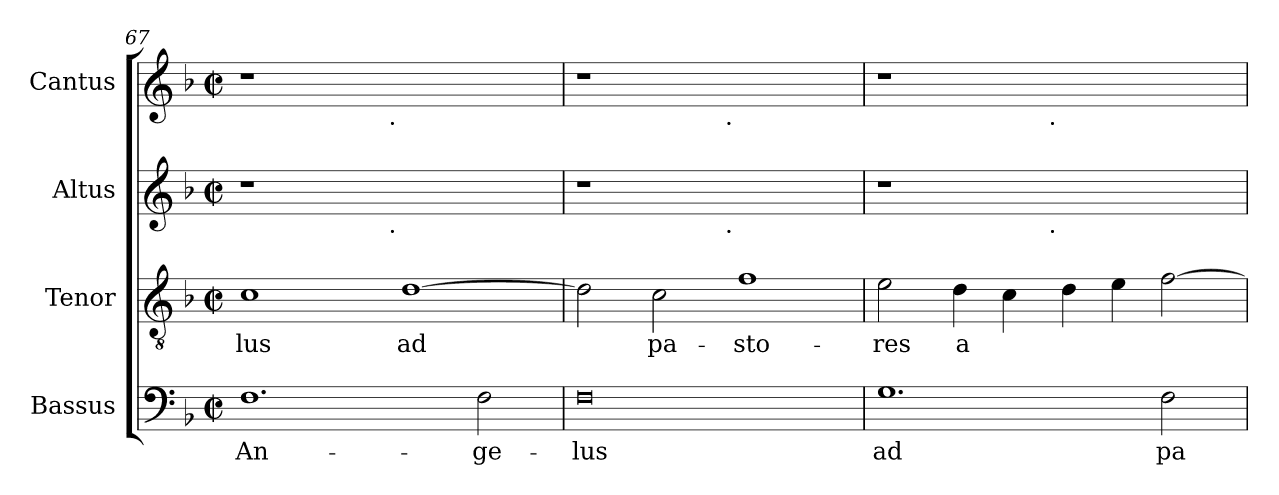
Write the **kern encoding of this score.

**kern	**text	**kern	**text	**kern	**kern
*part4	*part4	*part3	*part3	*part2	*part1
*staff4	*staff4	*staff3	*staff3	*staff2	*staff1
*I"Bassus	*	*I"Tenor	*	*I"Altus	*I"Cantus
*clefF4	*	*clefGv2	*	*clefG2	*clefG2
*k[b-]	*	*k[b-]	*	*k[b-]	*k[b-]
*F:	*	*F:	*	*F:	*F:
*M2/2	*	*M2/2	*	*M2/2	*M2/2
*met(c|)	*	*met(c|)	*	*met(c|)	*met(c|)
=67	=67	=67	=67	=67	=67
!	!LO:LY:b:cj	!	!LO:LY:b:cj	!	!
*	*	*	*	*^	*^
1.F	An-	1c	-lus	1r	2ryy	1r	2ryy
.	.	.	.	.	4...ryy	.	4...ryy
!	!	!	!	!	!	!	!LO:TX:b:t=.
!	!	!	!	!	!LO:TX:b:t=.	!	!
.	.	.	.	.	1ryy	.	1ryy
!	!	!	!LO:LY:b:cj	!	!	!	!
.	.	[>1d	ad	1ryy	.	1ryy	.
!	!LO:LY:b:cj	!	!	!	!	!	!
2F\	-ge-	.	.	.	.	.	.
.	.	.	.	.	32ryy	.	32ryy
=68	=68	=68	=68	=68	=68	=68	=68
!	!LO:LY:b:cj	!	!LO:LY:b:cj	!	!	!	!
0F	-lus	2d\]	.	1r	2ryy	1r	2ryy
!	!	!	!LO:LY:b:cj	!	!	!	!
.	.	2c\	pa-	.	4...ryy	.	4...ryy
!	!	!	!	!	!	!	!LO:TX:b:t=.
!	!	!	!	!	!LO:TX:b:t=.	!	!
.	.	.	.	.	1ryy	.	1ryy
!	!	!	!LO:LY:b:cj	!	!	!	!
.	.	1f	-sto-	1ryy	.	1ryy	.
.	.	.	.	.	32ryy	.	32ryy
=69	=69	=69	=69	=69	=69	=69	=69
!	!LO:LY:b:cj	!	!LO:LY:b:cj	!	!	!	!
1.G	ad	2e\	-res	1r	2ryy	1r	2ryy
!	!	!	!LO:LY:b:cj	!	!	!	!
.	.	4d\	a-	.	4...ryy	.	4...ryy
!	!	!	!LO:LY:b:cj	!	!	!	!
.	.	4c\	--	.	.	.	.
!	!	!	!	!	!	!	!LO:TX:b:t=.
!	!	!	!	!	!LO:TX:b:t=.	!	!
.	.	.	.	.	1ryy	.	1ryy
!	!	!	!LO:LY:b:cj	!	!	!	!
.	.	4d\	--	1ryy	.	1ryy	.
!	!	!	!LO:LY:b:cj	!	!	!	!
.	.	4e\	--	.	.	.	.
!	!LO:LY:b:cj	!	!LO:LY:b:cj	!	!	!	!
2F\	pa-	[>2f\	--	.	.	.	.
.	.	.	.	.	32ryy	.	32ryy
*	*	*	*	*v	*v	*	*
*	*	*	*	*	*v	*v
=	=	=	=	=	=
*-	*-	*-	*-	*-	*-
